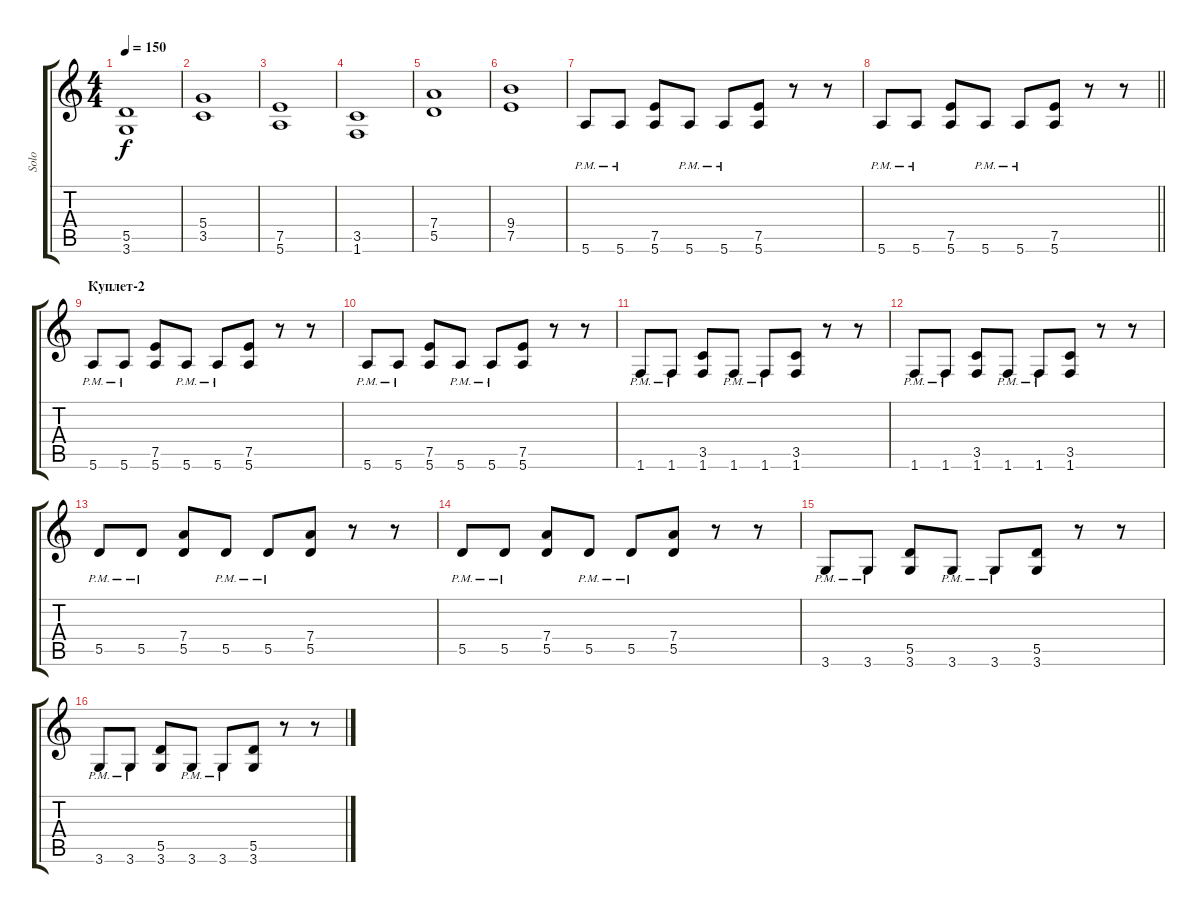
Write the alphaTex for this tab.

\track ("Solo" "Solo") {instrument distortionguitar}
\staff {score tabs}
\tuning (E4 B3 G3 D3 A2 E2) {hide}
\ts (4 4)
\tempo 150
\clef g2
\ks c
(5.5 3.6).1{dy f} |
(5.4 3.5).1 |
(7.5 5.6).1 |
(3.5 1.6).1 |
(7.4 5.5).1 |
(9.4 7.5).1 |
5.6{pm}.8 5.6{pm}.8 (7.5 5.6).8 5.6{pm}.8 5.6{pm}.8 (7.5 5.6).8 r.8 r.8 |
\barLineRight lightlight
5.6{pm}.8 5.6{pm}.8 (7.5 5.6).8 5.6{pm}.8 5.6{pm}.8 (7.5 5.6).8 r.8 r.8 |
\section ("" "Куплет-2")
5.6{pm}.8 5.6{pm}.8 (7.5 5.6).8 5.6{pm}.8 5.6{pm}.8 (7.5 5.6).8 r.8 r.8 |
5.6{pm}.8 5.6{pm}.8 (7.5 5.6).8 5.6{pm}.8 5.6{pm}.8 (7.5 5.6).8 r.8 r.8 |
1.6{pm}.8 1.6{pm}.8 (3.5 1.6).8 1.6{pm}.8 1.6{pm}.8 (3.5 1.6).8 r.8 r.8 |
1.6{pm}.8 1.6{pm}.8 (3.5 1.6).8 1.6{pm}.8 1.6{pm}.8 (3.5 1.6).8 r.8 r.8 |
5.5{pm}.8 5.5{pm}.8 (7.4 5.5).8 5.5{pm}.8 5.5{pm}.8 (7.4 5.5).8 r.8 r.8 |
5.5{pm}.8 5.5{pm}.8 (7.4 5.5).8 5.5{pm}.8 5.5{pm}.8 (7.4 5.5).8 r.8 r.8 |
3.6{pm}.8 3.6{pm}.8 (5.5 3.6).8 3.6{pm}.8 3.6{pm}.8 (5.5 3.6).8 r.8 r.8 |
3.6{pm}.8 3.6{pm}.8 (5.5 3.6).8 3.6{pm}.8 3.6{pm}.8 (5.5 3.6).8 r.8 r.8
